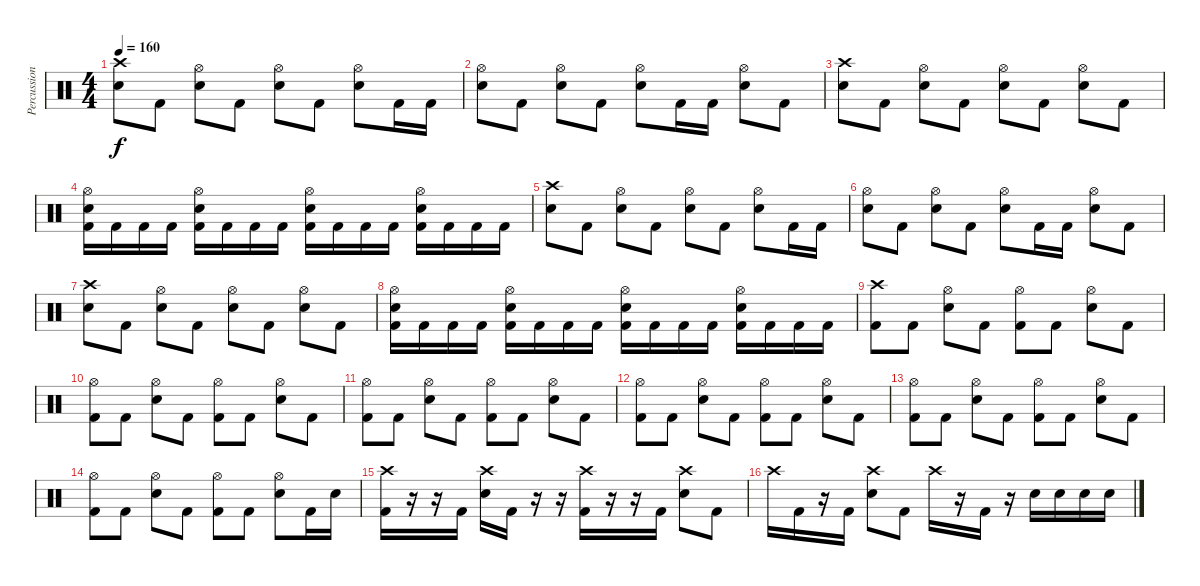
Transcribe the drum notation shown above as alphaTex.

\track ("Percussions" "Percussion") {instrument percussion}
\staff {score}
\articulation defaults
\ts (4 4)
\tempo 160
\clef neutral
\ks c
("Electric Snare (hit)" "Crash high (hit)").8{dy f} "Kick (hit) 2".8 ("Electric Snare (hit)" "Hi-Hat (open)").8 "Kick (hit) 2".8 ("Electric Snare (hit)" "Hi-Hat (open)").8 "Kick (hit) 2".8 ("Electric Snare (hit)" "Hi-Hat (open)").8 "Kick (hit) 2".16 "Kick (hit) 2".16 |
("Electric Snare (hit)" "Hi-Hat (open)").8 "Kick (hit) 2".8 ("Electric Snare (hit)" "Hi-Hat (open)").8 "Kick (hit) 2".8 ("Electric Snare (hit)" "Hi-Hat (open)").8 "Kick (hit) 2".16 "Kick (hit) 2".16 ("Electric Snare (hit)" "Hi-Hat (open)").8 "Kick (hit) 2".8 |
("Electric Snare (hit)" "Crash high (hit)").8 "Kick (hit) 2".8 ("Electric Snare (hit)" "Hi-Hat (open)").8 "Kick (hit) 2".8 ("Electric Snare (hit)" "Hi-Hat (open)").8 "Kick (hit) 2".8 ("Electric Snare (hit)" "Hi-Hat (open)").8 "Kick (hit) 2".8 |
("Kick (hit) 2" "Electric Snare (hit)" "Hi-Hat (open)").16 "Kick (hit) 2".16 "Kick (hit) 2".16 "Kick (hit) 2".16 ("Kick (hit) 2" "Electric Snare (hit)" "Hi-Hat (open)").16 "Kick (hit) 2".16 "Kick (hit) 2".16 "Kick (hit) 2".16 ("Kick (hit) 2" "Electric Snare (hit)" "Hi-Hat (open)").16 "Kick (hit) 2".16 "Kick (hit) 2".16 "Kick (hit) 2".16 ("Kick (hit) 2" "Electric Snare (hit)" "Hi-Hat (open)").16 "Kick (hit) 2".16 "Kick (hit) 2".16 "Kick (hit) 2".16 |
("Electric Snare (hit)" "Crash high (hit)").8 "Kick (hit) 2".8 ("Electric Snare (hit)" "Hi-Hat (open)").8 "Kick (hit) 2".8 ("Electric Snare (hit)" "Hi-Hat (open)").8 "Kick (hit) 2".8 ("Electric Snare (hit)" "Hi-Hat (open)").8 "Kick (hit) 2".16 "Kick (hit) 2".16 |
("Electric Snare (hit)" "Hi-Hat (open)").8 "Kick (hit) 2".8 ("Electric Snare (hit)" "Hi-Hat (open)").8 "Kick (hit) 2".8 ("Electric Snare (hit)" "Hi-Hat (open)").8 "Kick (hit) 2".16 "Kick (hit) 2".16 ("Electric Snare (hit)" "Hi-Hat (open)").8 "Kick (hit) 2".8 |
("Electric Snare (hit)" "Crash high (hit)").8 "Kick (hit) 2".8 ("Electric Snare (hit)" "Hi-Hat (open)").8 "Kick (hit) 2".8 ("Electric Snare (hit)" "Hi-Hat (open)").8 "Kick (hit) 2".8 ("Electric Snare (hit)" "Hi-Hat (open)").8 "Kick (hit) 2".8 |
("Kick (hit) 2" "Electric Snare (hit)" "Hi-Hat (open)").16 "Kick (hit) 2".16 "Kick (hit) 2".16 "Kick (hit) 2".16 ("Kick (hit) 2" "Electric Snare (hit)" "Hi-Hat (open)").16 "Kick (hit) 2".16 "Kick (hit) 2".16 "Kick (hit) 2".16 ("Kick (hit) 2" "Electric Snare (hit)" "Hi-Hat (open)").16 "Kick (hit) 2".16 "Kick (hit) 2".16 "Kick (hit) 2".16 ("Kick (hit) 2" "Electric Snare (hit)" "Hi-Hat (open)").16 "Kick (hit) 2".16 "Kick (hit) 2".16 "Kick (hit) 2".16 |
("Kick (hit) 2" "Crash high (hit)").8 "Kick (hit) 2".8 ("Electric Snare (hit)" "Hi-Hat (open)").8 "Kick (hit) 2".8 ("Kick (hit) 2" "Hi-Hat (open)").8 "Kick (hit) 2".8 ("Electric Snare (hit)" "Hi-Hat (open)").8 "Kick (hit) 2".8 |
("Kick (hit) 2" "Hi-Hat (open)").8 "Kick (hit) 2".8 ("Electric Snare (hit)" "Hi-Hat (open)").8 "Kick (hit) 2".8 ("Kick (hit) 2" "Hi-Hat (open)").8 "Kick (hit) 2".8 ("Electric Snare (hit)" "Hi-Hat (open)").8 "Kick (hit) 2".8 |
("Kick (hit) 2" "Hi-Hat (open)").8 "Kick (hit) 2".8 ("Electric Snare (hit)" "Hi-Hat (open)").8 "Kick (hit) 2".8 ("Kick (hit) 2" "Hi-Hat (open)").8 "Kick (hit) 2".8 ("Electric Snare (hit)" "Hi-Hat (open)").8 "Kick (hit) 2".8 |
("Kick (hit) 2" "Hi-Hat (open)").8 "Kick (hit) 2".8 ("Electric Snare (hit)" "Hi-Hat (open)").8 "Kick (hit) 2".8 ("Kick (hit) 2" "Hi-Hat (open)").8 "Kick (hit) 2".8 ("Electric Snare (hit)" "Hi-Hat (open)").8 "Kick (hit) 2".8 |
("Kick (hit) 2" "Hi-Hat (open)").8 "Kick (hit) 2".8 ("Electric Snare (hit)" "Hi-Hat (open)").8 "Kick (hit) 2".8 ("Kick (hit) 2" "Hi-Hat (open)").8 "Kick (hit) 2".8 ("Electric Snare (hit)" "Hi-Hat (open)").8 "Kick (hit) 2".8 |
("Kick (hit) 2" "Hi-Hat (open)").8 "Kick (hit) 2".8 ("Electric Snare (hit)" "Hi-Hat (open)").8 "Kick (hit) 2".8 ("Kick (hit) 2" "Hi-Hat (open)").8 "Kick (hit) 2".8 ("Electric Snare (hit)" "Hi-Hat (open)").8 "Kick (hit) 2".16 "Electric Snare (hit)".16 |
("Kick (hit) 2" "Crash high (hit)").16 r.16 r.16 "Kick (hit) 2".16 ("Electric Snare (hit)" "Crash high (hit)").16 "Kick (hit) 2".16 r.16 r.16 ("Kick (hit) 2" "Crash high (hit)").16 r.16 r.16 "Kick (hit) 2".16 ("Electric Snare (hit)" "Crash high (hit)").8 "Kick (hit) 2".8 |
"Crash high (hit)".16 "Kick (hit) 2".16 r.16 "Kick (hit) 2".16 ("Electric Snare (hit)" "Crash high (hit)").8 "Kick (hit) 2".8 "Crash high (hit)".16 r.16 "Kick (hit) 2".16 r.16 "Electric Snare (hit)".16 "Electric Snare (hit)".16 "Electric Snare (hit)".16 "Electric Snare (hit)".16
